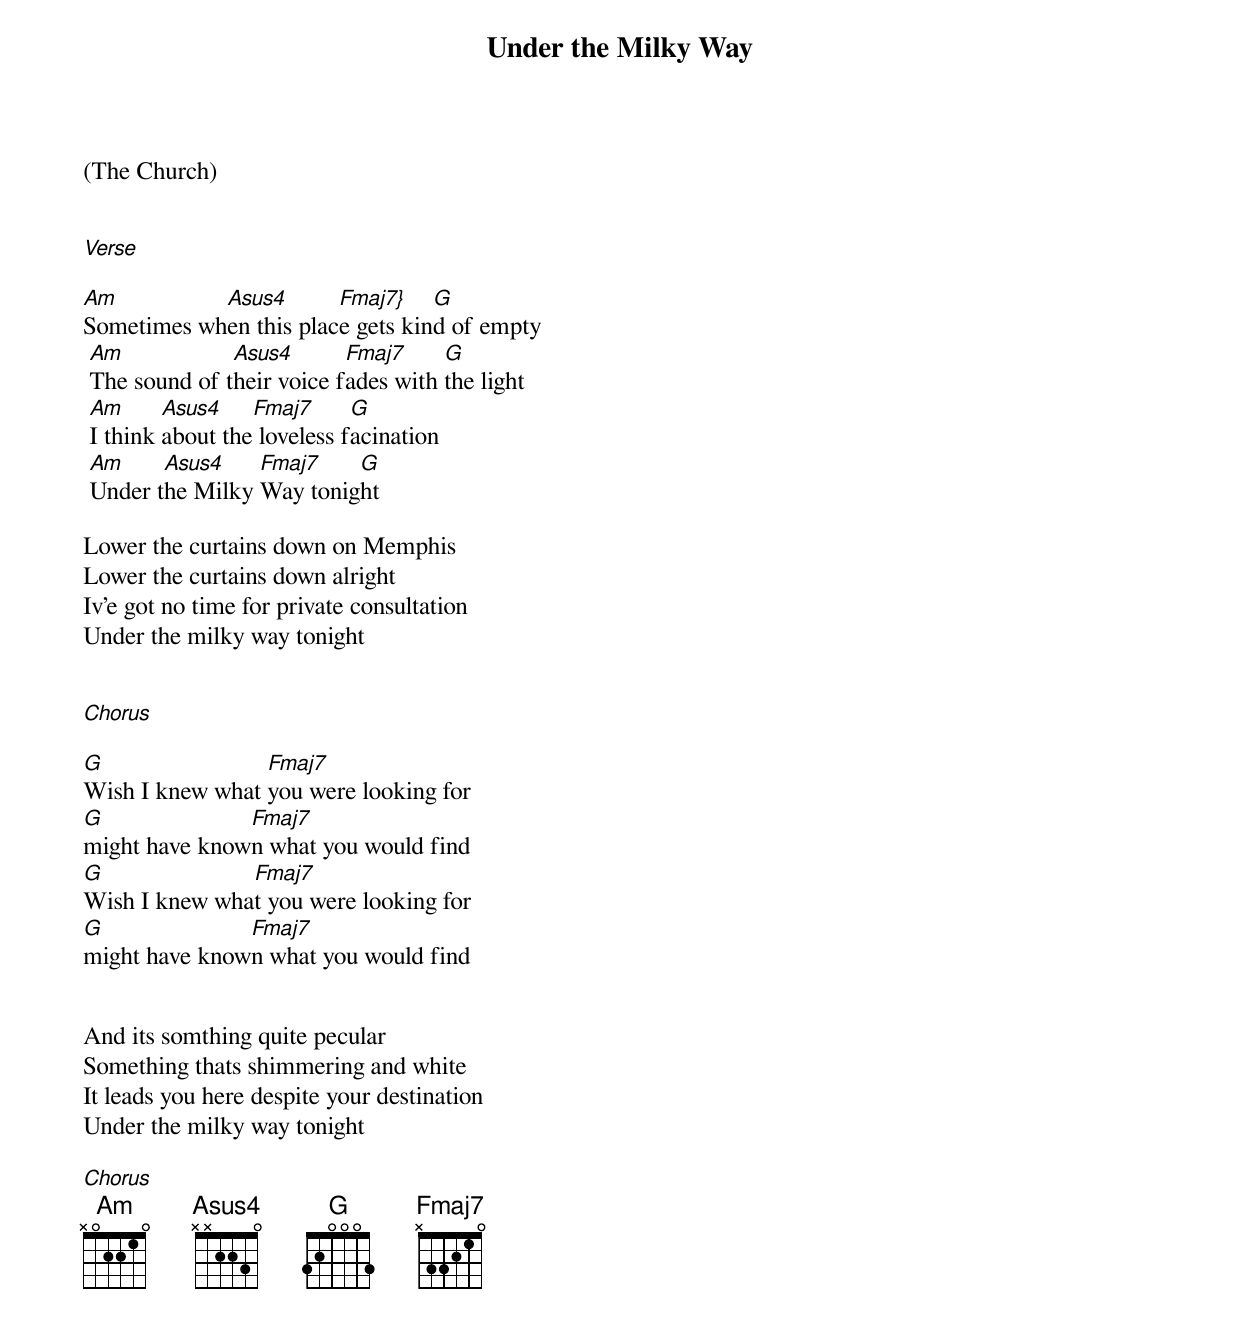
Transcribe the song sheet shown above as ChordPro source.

{title:Under the Milky Way}

(The Church)


[Verse]

[Am]Sometimes wh[Asus4]en this plac[Fmaj7}]e gets kin[G]d of empty
 [Am]The sound of t[Asus4]heir voice f[Fmaj7]ades with [G]the light
 [Am]I think [Asus4]about the[Fmaj7] loveless f[G]acination
 [Am]Under t[Asus4]he Milky [Fmaj7]Way tonig[G]ht

Lower the curtains down on Memphis
Lower the curtains down alright
Iv'e got no time for private consultation
Under the milky way tonight


[Chorus]

[G]Wish I knew what [Fmaj7]you were looking for
[G]might have know[Fmaj7]n what you would find
[G]Wish I knew wha[Fmaj7]t you were looking for
[G]might have know[Fmaj7]n what you would find


And its somthing quite pecular
Something thats shimmering and white
It leads you here despite your destination
Under the milky way tonight

[Chorus]
